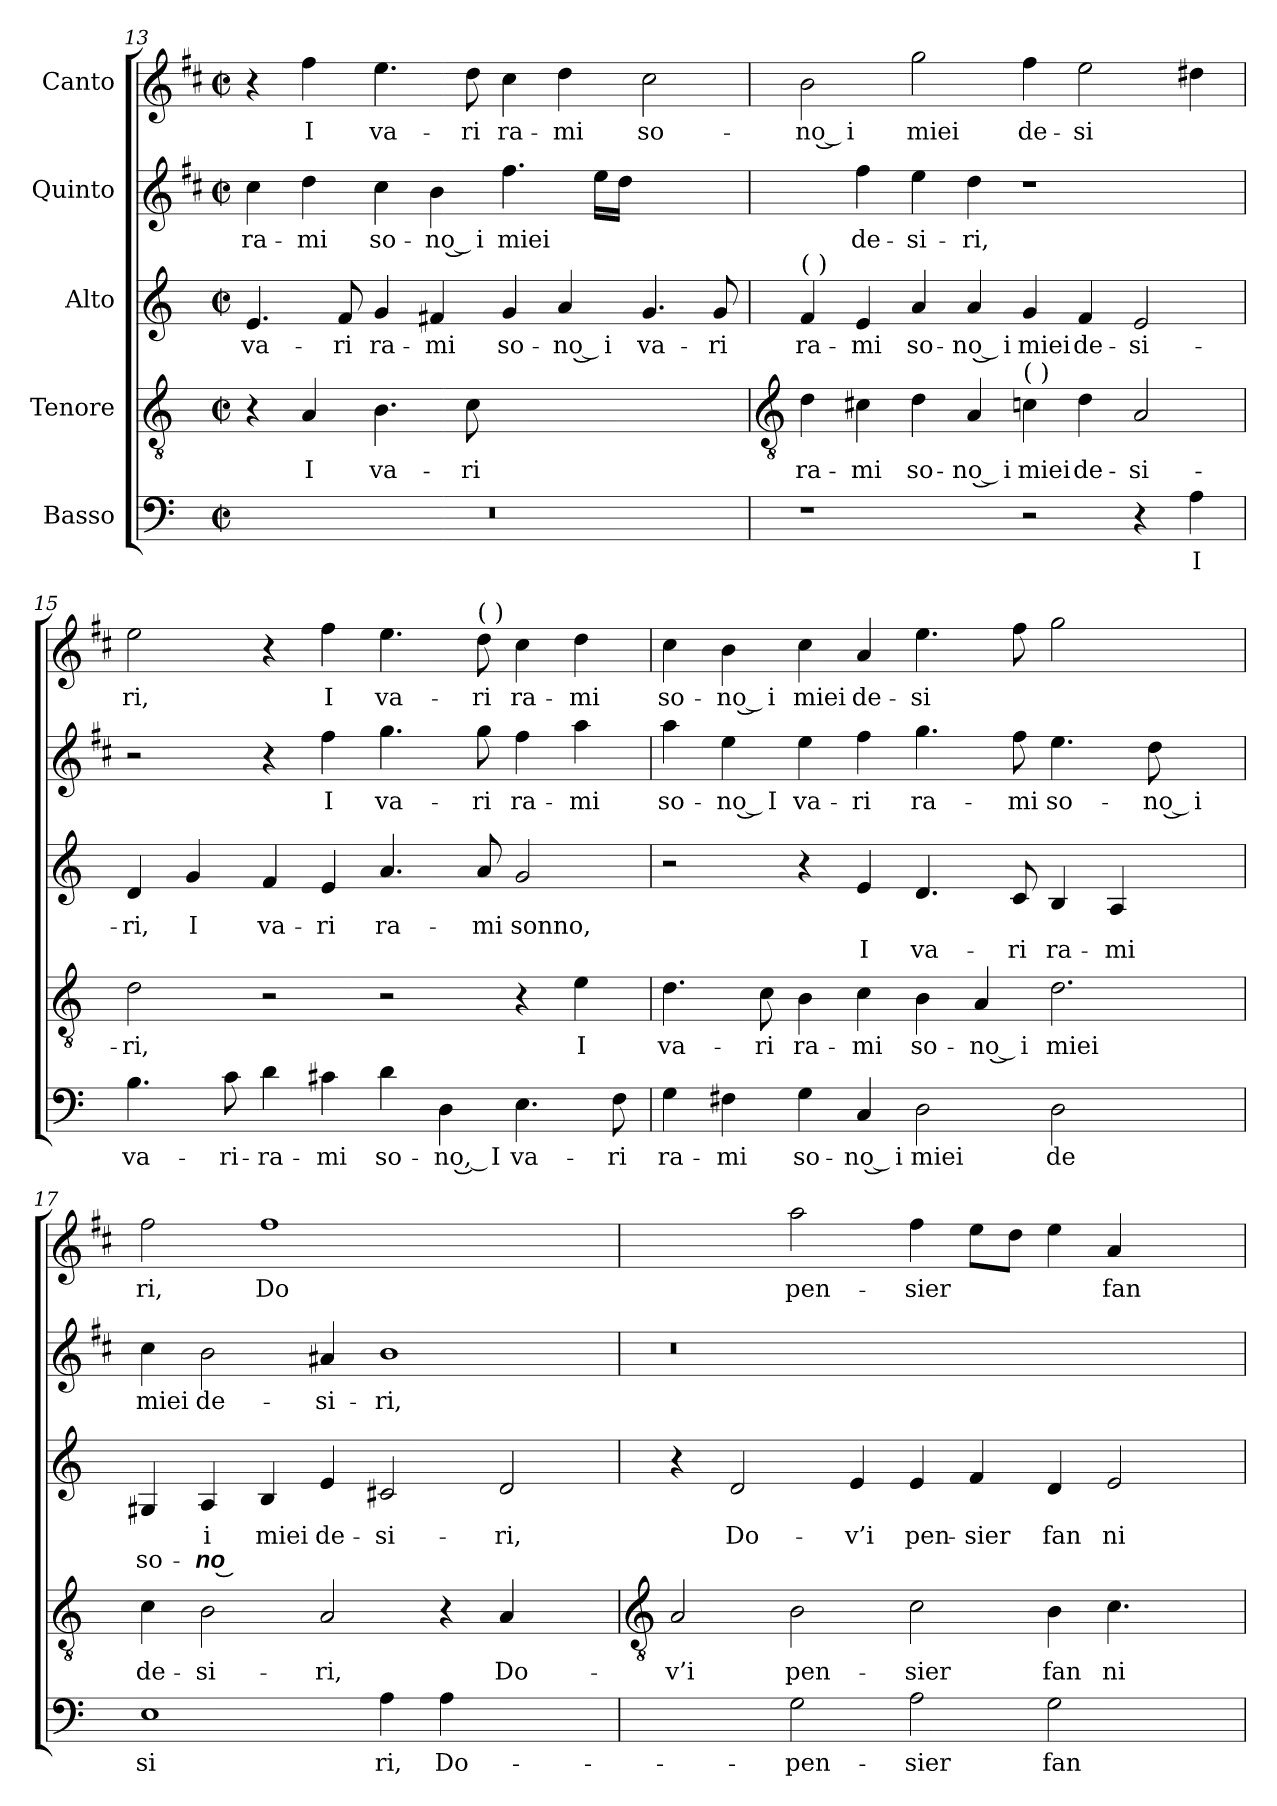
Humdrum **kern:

**kern	**text	**kern	**text	**kern	**text	**text	**kern	**text	**kern	**text
*part5	*part5	*part4	*part4	*part3	*part3	*part3	*part2	*part2	*part1	*part1
*staff5	*staff5	*staff4	*staff4	*staff3	*staff3	*staff3	*staff2	*staff2	*staff1	*staff1
*I"Basso	*	*I"Tenore	*	*I"Alto	*	*	*I"Quinto	*	*I"Canto	*
*clefF4	*	*clefGv2	*	*clefG2	*	*	*clefG2	*	*clefG2	*
*	*	*	*	*	*	*	*ITrd1c2	*	*ITrd1c2	*
*k[]	*	*k[]	*	*k[]	*	*	*k[]	*	*k[]	*
*C:	*	*C:	*	*C:	*	*	*C:	*	*C:	*
*M4/2	*	*M4/2	*	*M4/2	*	*	*M4/2	*	*M4/2	*
*met(c|)	*	*met(c|)	*	*met(c|)	*	*	*met(c|)	*	*met(c|)	*
=13	=13	=13	=13	=13	=13	=13	=13	=13	=13	=13
!	!	!	!	!	!LO:LY:b	!	!	!LO:LY:b	!	!
0r	.	4r	.	4.e	va-	.	4b	ra-	4r	.
!	!	!	!LO:LY:b	!	!	!	!	!LO:LY:b	!	!LO:LY:b
.	.	4A	I	.	.	.	4cc	-mi	4ee	I
!	!	!	!	!	!LO:LY:b	!	!	!	!	!
.	.	.	.	8f	-ri	.	.	.	.	.
!	!	!	!LO:LY:b	!	!LO:LY:b	!	!	!LO:LY:b	!	!LO:LY:b
.	.	4.B	va-	4g	ra-	.	4b	so-	4.dd	va-
!	!	!	!	!	!LO:LY:b	!	!	!LO:LY:b	!	!
.	.	.	.	4f#X	-mi	.	4a	-no͜ i	.	.
!	!	!	!LO:LY:b	!	!	!	!	!	!	!LO:LY:b
.	.	8c	-ri	.	.	.	.	.	8cc	-ri
!	!	!	!	!	!LO:LY:b	!	!	!LO:LY:b	!	!LO:LY:b
.	.	1ryy	.	4g	so-	.	4.ee	miei	4b	ra-
!	!	!	!	!	!LO:LY:b	!	!	!	!	!LO:LY:b
.	.	.	.	4a	-no͜ i	.	.	.	4cc	-mi
.	.	.	.	.	.	.	16ddLL	.	.	.
.	.	.	.	.	.	.	16ccJJ	.	.	.
!	!	!	!	!	!LO:LY:b	!	!	!	!	!LO:LY:b
.	.	.	.	4.g	va-	.	[2ddyy	.	2b	so-
!	!	!	!	!	!LO:LY:b	!	!	!	!	!
.	.	.	.	8g	-ri	.	.	.	.	.
!!LO:LB:g=z
=14	=14	=14	=14	=14	=14	=14	=14	=14	=14	=14
*	*	*clefGv2	*	*	*	*	*	*	*	*
!	!	!	!	!LO:TX:a:t=(  )	!	!	!	!	!	!
!	!	!	!LO:LY:b	!	!LO:LY:b	!	!	!	!	!LO:LY:b
1r	.	4d	ra-	4f	ra-	.	4ddyy]	.	2a	-no͜ i
!	!	!	!LO:LY:b	!	!LO:LY:b	!	!	!LO:LY:b	!	!
.	.	4c#X	-mi	4e	-mi	.	4ee	de-	.	.
!	!	!	!LO:LY:b	!	!LO:LY:b	!	!	!LO:LY:b	!	!LO:LY:b
.	.	4d	so-	4a	so-	.	4dd	-si-	2ff	miei
!	!	!	!LO:LY:b	!	!LO:LY:b	!	!	!LO:LY:b	!	!
.	.	4A	-no͜ i	4a	-no͜ i	.	4cc	-ri,	.	.
!	!	!LO:TX:a:t=(  )	!	!	!	!	!	!	!	!
!	!	!	!LO:LY:b	!	!LO:LY:b	!	!	!	!	!LO:LY:b
2r	.	4c	miei	4g	miei	.	1r	.	4ee	de-
!	!	!	!LO:LY:b	!	!LO:LY:b	!	!	!	!	!LO:LY:b
.	.	4d	de-	4f	de-	.	.	.	2dd	-si
!	!	!	!LO:LY:b	!	!LO:LY:b	!	!	!	!	!
4r	.	2A	-si-	2e	-si-	.	.	.	.	.
!	!LO:LY:b	!	!	!	!	!	!	!	!	!
4A	I	.	.	.	.	.	.	.	4cc#	.
=15	=15	=15	=15	=15	=15	=15	=15	=15	=15	=15
!	!LO:LY:b	!	!LO:LY:b	!	!LO:LY:b	!	!	!	!	!LO:LY:b
4.B	va-	2d	-ri,	4d	-ri,	.	2r	.	2dd	ri,
!	!	!	!	!	!LO:LY:b	!	!	!	!	!
.	.	.	.	4g	I	.	.	.	.	.
!	!LO:LY:b	!	!	!	!	!	!	!	!	!
8c	-ri-	.	.	.	.	.	.	.	.	.
!	!LO:LY:b	!	!	!	!LO:LY:b	!	!	!	!	!
4d	-ra-	2r	.	4f	va-	.	4r	.	4r	.
!	!LO:LY:b	!	!	!	!LO:LY:b	!	!	!LO:LY:b	!	!LO:LY:b
4c#X	-mi	.	.	4e	-ri	.	4ee	I	4ee	I
!	!LO:LY:b	!	!	!	!LO:LY:b	!	!	!LO:LY:b	!	!LO:LY:b
4d	so-	2r	.	4.a	ra-	.	4.ff	va-	4.dd	va-
!	!LO:LY:b	!	!	!	!	!	!	!	!	!
4D	-no͜, I	.	.	.	.	.	.	.	.	.
!	!	!	!	!	!	!	!	!	!LO:TX:a:t=(  )	!
!	!	!	!	!	!LO:LY:b	!	!	!LO:LY:b	!	!LO:LY:b
.	.	.	.	8a	-mi	.	8ff	-ri	8cc	-ri
!	!LO:LY:b	!	!	!	!LO:LY:b	!	!	!LO:LY:b	!	!LO:LY:b
4.E	va-	4r	.	2g	sonno,	.	4ee	ra-	4b	ra-
!	!	!	!LO:LY:b	!	!	!	!	!LO:LY:b	!	!LO:LY:b
.	.	4e	I	.	.	.	4gg	-mi	4cc	-mi
!	!LO:LY:b	!	!	!	!	!	!	!	!	!
8F	-ri	.	.	.	.	.	.	.	.	.
=16	=16	=16	=16	=16	=16	=16	=16	=16	=16	=16
!	!LO:LY:b	!	!LO:LY:b	!	!	!	!	!LO:LY:b	!	!LO:LY:b
4G	ra-	4.d	va-	2r	.	.	4gg	so-	4b	so-
!	!LO:LY:b	!	!	!	!	!	!	!LO:LY:b	!	!LO:LY:b
4F#X	-mi	.	.	.	.	.	4dd	-no͜ I	4a	-no͜ i
!	!	!	!LO:LY:b	!	!	!	!	!	!	!
.	.	8c	-ri	.	.	.	.	.	.	.
!	!LO:LY:b	!	!LO:LY:b	!	!	!	!	!LO:LY:b	!	!LO:LY:b
4G	so-	4B	ra-	4r	.	.	4dd	va-	4b	miei
!	!LO:LY:b	!	!LO:LY:b	!	!	!LO:LY:b	!	!LO:LY:b	!	!LO:LY:b
4C	-no͜ i	4c	-mi	4e	.	I	4ee	-ri	4g	de-
!	!LO:LY:b	!	!LO:LY:b	!	!	!LO:LY:b	!	!LO:LY:b	!	!LO:LY:b
2D	miei	4B	so-	4.d	.	va-	4.ff	ra-	4.dd	-si
!	!	!	!LO:LY:b	!	!	!	!	!	!	!
.	.	4A	-no͜ i	.	.	.	.	.	.	.
!	!	!	!	!	!	!LO:LY:b	!	!LO:LY:b	!	!
.	.	.	.	8c	.	-ri	8ee	-mi	8ee	.
!	!LO:LY:b	!	!LO:LY:b	!	!	!LO:LY:b	!	!LO:LY:b	!	!
2D	de	2.d	miei	4B	.	ra-	4.dd	so-	2ff	.
!	!	!	!	!	!	!LO:LY:b	!	!	!	!
.	.	.	.	4A	.	-mi	.	.	.	.
!	!	!	!	!	!	!	!	!LO:LY:b	!	!
.	.	.	.	.	.	.	8cc	-no͜ i	.	.
4ryy	.	.	.	4ryy	.	.	4ryy	.	4ryy	.
=17	=17	=17	=17	=17	=17	=17	=17	=17	=17	=17
!	!LO:LY:b	!	!LO:LY:b	!	!	!LO:LY:b	!	!LO:LY:b	!	!LO:LY:b
1E	si	4c	de-	4G#X	.	so-	4b	miei	2ee	ri,
!	!	!	!LO:LY:b	!	!LO:LY:b	!LO:LY:b	!	!LO:LY:b	!	!
.	.	2B	-si-	4A	-i	no͜	2a	de-	.	.
!	!	!	!	!	!LO:LY:b	!	!	!	!	!LO:LY:b
.	.	.	.	4B	miei	.	.	.	1ee	Do
!	!	!	!LO:LY:b	!	!LO:LY:b	!	!	!LO:LY:b	!	!
.	.	2A	-ri,	4e	de-	.	4g#X	-si-	.	.
!	!LO:LY:b	!	!	!	!LO:LY:b	!	!	!LO:LY:b	!	!
4A	ri,	.	.	2c#X	-si-	.	1a	-ri,	.	.
!	!LO:LY:b	!	!	!	!	!	!	!	!	!
4A	Do-	4r	.	.	.	.	.	.	.	.
!	!LO:LY:b	!	!LO:LY:b	!	!LO:LY:b	!	!	!	!	!LO:LY:b
[2Dyy	-v’i	4A	Do-	2d	-ri,	.	.	.	[2ff#Xyy	v’i
.	.	4ryy	.	.	.	.	.	.	.	.
!!LO:LB:g=z
=18	=18	=18	=18	=18	=18	=18	=18	=18	=18	=18
*	*	*clefGv2	*	*	*	*	*	*	*	*
!	!	!	!LO:LY:b	!	!	!	!	!	!	!
2Dyy]	.	2A	-v’i	4r	.	.	0r	.	2ff#yy]	.
!	!	!	!	!	!LO:LY:b	!	!	!	!	!
.	.	.	.	2d	Do-	.	.	.	.	.
!	!LO:LY:b	!	!LO:LY:b	!	!	!	!	!	!	!LO:LY:b
2G	pen-	2B	pen-	.	.	.	.	.	2gg	pen-
!	!	!	!	!	!LO:LY:b	!	!	!	!	!
.	.	.	.	4e	-v’i	.	.	.	.	.
!	!LO:LY:b	!	!LO:LY:b	!	!LO:LY:b	!	!	!	!	!LO:LY:b
2A	-sier	2c	-sier	4e	pen-	.	.	.	4ee	-sier
!	!	!	!	!	!LO:LY:b	!	!	!	!	!
.	.	.	.	4f	-sier	.	.	.	8ddL	.
.	.	.	.	.	.	.	.	.	8ccJ	.
!	!LO:LY:b	!	!LO:LY:b	!	!LO:LY:b	!	!	!	!	!
2G	fan	4B	fan	4d	fan	.	.	.	4dd	.
!	!	!	!LO:LY:b	!	!LO:LY:b	!	!	!	!	!LO:LY:b
.	.	4.c	ni	2e	ni	.	.	.	4g	fan
4ryy	.	.	.	.	.	.	4ryy	.	4ryy	.
.	.	8ryy	.	.	.	.	.	.	.	.
=	=	=	=	=	=	=	=	=	=	=
*-	*-	*-	*-	*-	*-	*-	*-	*-	*-	*-
